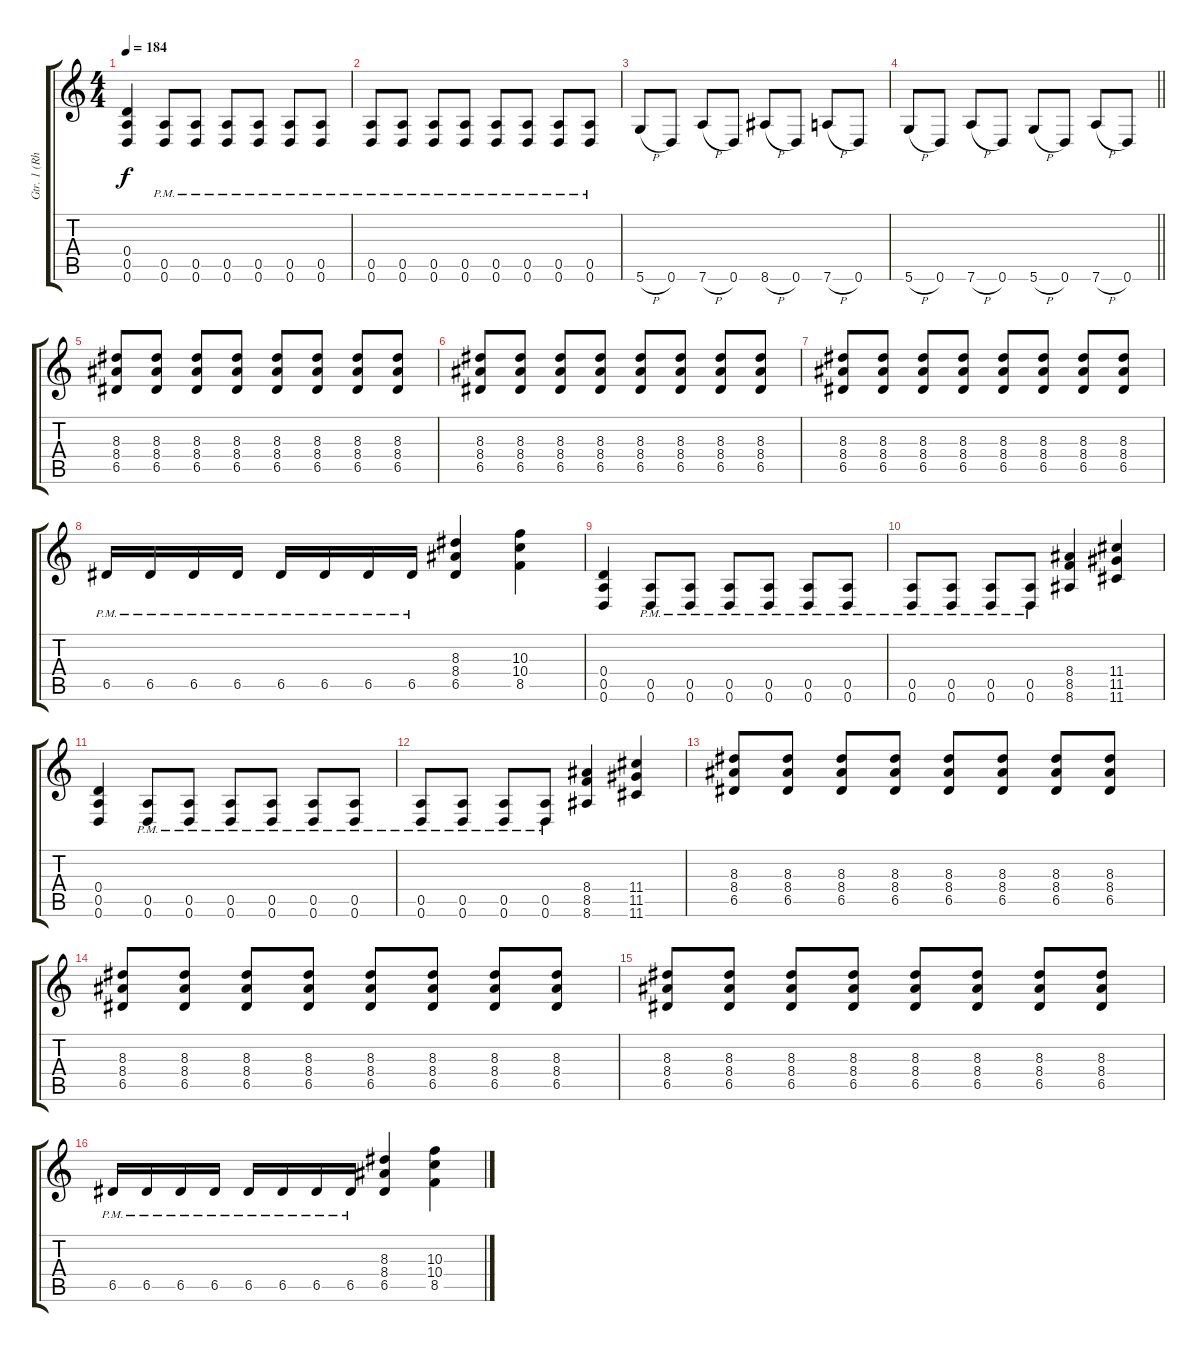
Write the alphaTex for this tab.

\track ("Gtr. 1 (Rhythm)" "Gtr. 1 (Rh") {instrument distortionguitar}
\staff {score tabs}
\tuning (E4 B3 G3 D3 A2 D2) {hide}
\ts (4 4)
\tempo 184
\clef g2
\ks c
(0.4 0.5 0.6).4{dy f} (0.5{pm} 0.6{pm}).8 (0.5{pm} 0.6{pm}).8 (0.5{pm} 0.6{pm}).8 (0.5{pm} 0.6{pm}).8 (0.5{pm} 0.6{pm}).8 (0.5{pm} 0.6{pm}).8 |
(0.5{pm} 0.6{pm}).8 (0.5{pm} 0.6{pm}).8 (0.5{pm} 0.6{pm}).8 (0.5{pm} 0.6{pm}).8 (0.5{pm} 0.6{pm}).8 (0.5{pm} 0.6{pm}).8 (0.5{pm} 0.6{pm}).8 (0.5{pm} 0.6{pm}).8 |
5.6{h}.8 0.6.8 7.6{h}.8 0.6.8 8.6{h}.8 0.6.8 7.6{h}.8 0.6.8 |
\barLineRight lightlight
5.6{h}.8 0.6.8 7.6{h}.8 0.6.8 5.6{h}.8 0.6.8 7.6{h}.8 0.6.8 |
(8.3 8.4 6.5).8 (8.3 8.4 6.5).8 (8.3 8.4 6.5).8 (8.3 8.4 6.5).8 (8.3 8.4 6.5).8 (8.3 8.4 6.5).8 (8.3 8.4 6.5).8 (8.3 8.4 6.5).8 |
(8.3 8.4 6.5).8 (8.3 8.4 6.5).8 (8.3 8.4 6.5).8 (8.3 8.4 6.5).8 (8.3 8.4 6.5).8 (8.3 8.4 6.5).8 (8.3 8.4 6.5).8 (8.3 8.4 6.5).8 |
(8.3 8.4 6.5).8 (8.3 8.4 6.5).8 (8.3 8.4 6.5).8 (8.3 8.4 6.5).8 (8.3 8.4 6.5).8 (8.3 8.4 6.5).8 (8.3 8.4 6.5).8 (8.3 8.4 6.5).8 |
6.5{pm}.16 6.5{pm}.16 6.5{pm}.16 6.5{pm}.16 6.5{pm}.16 6.5{pm}.16 6.5{pm}.16 6.5{pm}.16 (8.3 8.4 6.5).4 (10.3 10.4 8.5).4 |
(0.4 0.5 0.6).4 (0.5{pm} 0.6{pm}).8 (0.5{pm} 0.6{pm}).8 (0.5{pm} 0.6{pm}).8 (0.5{pm} 0.6{pm}).8 (0.5{pm} 0.6{pm}).8 (0.5{pm} 0.6{pm}).8 |
(0.5{pm} 0.6{pm}).8 (0.5{pm} 0.6{pm}).8 (0.5{pm} 0.6{pm}).8 (0.5{pm} 0.6{pm}).8 (8.4 8.5 8.6).4 (11.4 11.5 11.6).4 |
(0.4 0.5 0.6).4 (0.5{pm} 0.6{pm}).8 (0.5{pm} 0.6{pm}).8 (0.5{pm} 0.6{pm}).8 (0.5{pm} 0.6{pm}).8 (0.5{pm} 0.6{pm}).8 (0.5{pm} 0.6{pm}).8 |
(0.5{pm} 0.6{pm}).8 (0.5{pm} 0.6{pm}).8 (0.5{pm} 0.6{pm}).8 (0.5{pm} 0.6{pm}).8 (8.4 8.5 8.6).4 (11.4 11.5 11.6).4 |
(8.3 8.4 6.5).8 (8.3 8.4 6.5).8 (8.3 8.4 6.5).8 (8.3 8.4 6.5).8 (8.3 8.4 6.5).8 (8.3 8.4 6.5).8 (8.3 8.4 6.5).8 (8.3 8.4 6.5).8 |
(8.3 8.4 6.5).8 (8.3 8.4 6.5).8 (8.3 8.4 6.5).8 (8.3 8.4 6.5).8 (8.3 8.4 6.5).8 (8.3 8.4 6.5).8 (8.3 8.4 6.5).8 (8.3 8.4 6.5).8 |
(8.3 8.4 6.5).8 (8.3 8.4 6.5).8 (8.3 8.4 6.5).8 (8.3 8.4 6.5).8 (8.3 8.4 6.5).8 (8.3 8.4 6.5).8 (8.3 8.4 6.5).8 (8.3 8.4 6.5).8 |
6.5{pm}.16 6.5{pm}.16 6.5{pm}.16 6.5{pm}.16 6.5{pm}.16 6.5{pm}.16 6.5{pm}.16 6.5{pm}.16 (8.3 8.4 6.5).4 (10.3 10.4 8.5).4
